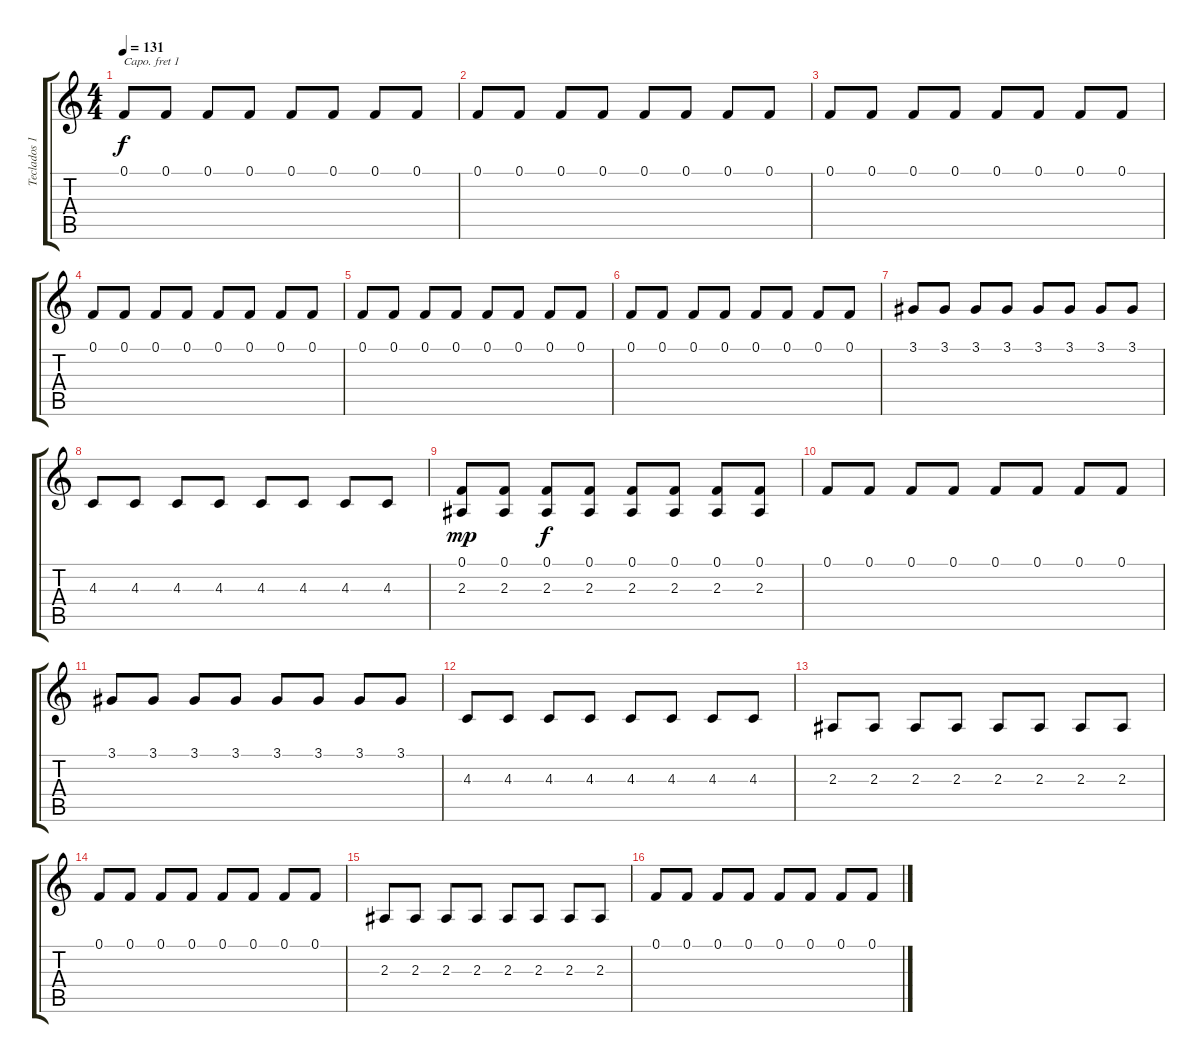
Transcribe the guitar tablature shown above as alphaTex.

\track ("Teclados 1" "Teclados 1") {instrument acousticgrandpiano}
\staff {score tabs}
\capo 1
\tuning (E4 B3 G3 D3 A2 E2) {hide}
\ts (4 4)
\tempo 131
\clef g2
\ks c
0.1.8{dy f} 0.1.8 0.1.8 0.1.8 0.1.8 0.1.8 0.1.8 0.1.8 |
0.1.8 0.1.8 0.1.8 0.1.8 0.1.8 0.1.8 0.1.8 0.1.8 |
0.1.8 0.1.8 0.1.8 0.1.8 0.1.8 0.1.8 0.1.8 0.1.8 |
0.1.8 0.1.8 0.1.8 0.1.8 0.1.8 0.1.8 0.1.8 0.1.8 |
0.1.8 0.1.8 0.1.8 0.1.8 0.1.8 0.1.8 0.1.8 0.1.8 |
0.1.8 0.1.8 0.1.8 0.1.8 0.1.8 0.1.8 0.1.8 0.1.8 |
3.1.8 3.1.8 3.1.8 3.1.8 3.1.8 3.1.8 3.1.8 3.1.8 |
4.3.8 4.3.8 4.3.8 4.3.8 4.3.8 4.3.8 4.3.8 4.3.8 |
(0.1 2.3).8{dy mp} (0.1 2.3).8 (0.1 2.3).8{dy f} (0.1 2.3).8 (0.1 2.3).8 (0.1 2.3).8 (0.1 2.3).8 (0.1 2.3).8 |
0.1.8 0.1.8 0.1.8 0.1.8 0.1.8 0.1.8 0.1.8 0.1.8 |
3.1.8 3.1.8 3.1.8 3.1.8 3.1.8 3.1.8 3.1.8 3.1.8 |
4.3.8 4.3.8 4.3.8 4.3.8 4.3.8 4.3.8 4.3.8 4.3.8 |
2.3.8 2.3.8 2.3.8 2.3.8 2.3.8 2.3.8 2.3.8 2.3.8 |
0.1.8 0.1.8 0.1.8 0.1.8 0.1.8 0.1.8 0.1.8 0.1.8 |
2.3.8 2.3.8 2.3.8 2.3.8 2.3.8 2.3.8 2.3.8 2.3.8 |
0.1.8 0.1.8 0.1.8 0.1.8 0.1.8 0.1.8 0.1.8 0.1.8
